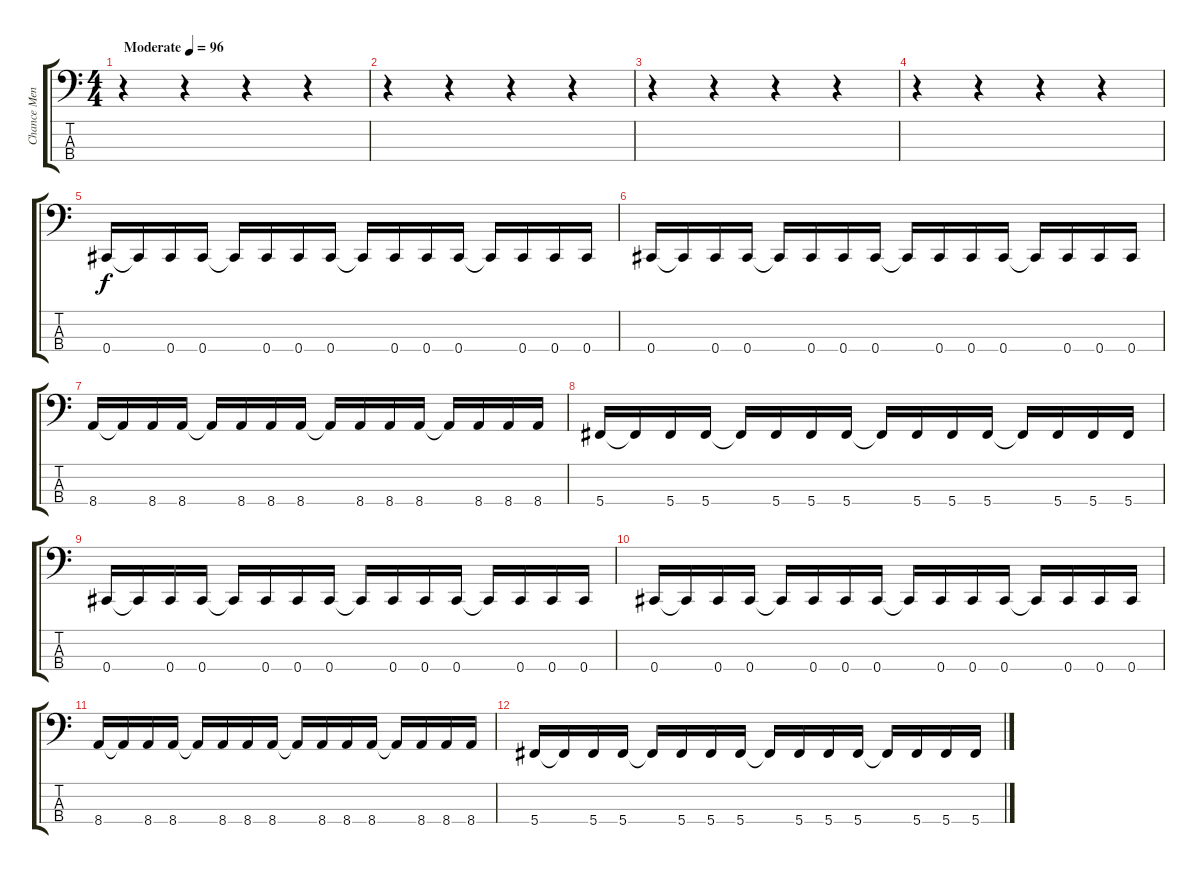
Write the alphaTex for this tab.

\track ("Chance Mendeiros" "Chance Men") {instrument electricbasspick}
\staff {score tabs}
\tuning (Gb2 Db2 Ab1 Db1) {hide}
\ts (4 4)
\tempo (96 "Moderate")
\clef f4
\ks c
r.4{dy f instrument electricbasspick} r.4 r.4 r.4 |
r.4 r.4 r.4 r.4 |
r.4 r.4 r.4 r.4 |
r.4 r.4 r.4 r.4 |
0.4.16 0.4{t}.16 0.4.16 0.4.16 0.4{t}.16 0.4.16 0.4.16 0.4.16 0.4{t}.16 0.4.16 0.4.16 0.4.16 0.4{t}.16 0.4.16 0.4.16 0.4.16 |
0.4.16 0.4{t}.16 0.4.16 0.4.16 0.4{t}.16 0.4.16 0.4.16 0.4.16 0.4{t}.16 0.4.16 0.4.16 0.4.16 0.4{t}.16 0.4.16 0.4.16 0.4.16 |
8.4.16 8.4{t}.16 8.4.16 8.4.16 8.4{t}.16 8.4.16 8.4.16 8.4.16 8.4{t}.16 8.4.16 8.4.16 8.4.16 8.4{t}.16 8.4.16 8.4.16 8.4.16 |
5.4.16 5.4{t}.16 5.4.16 5.4.16 5.4{t}.16 5.4.16 5.4.16 5.4.16 5.4{t}.16 5.4.16 5.4.16 5.4.16 5.4{t}.16 5.4.16 5.4.16 5.4.16 |
0.4.16 0.4{t}.16 0.4.16 0.4.16 0.4{t}.16 0.4.16 0.4.16 0.4.16 0.4{t}.16 0.4.16 0.4.16 0.4.16 0.4{t}.16 0.4.16 0.4.16 0.4.16 |
0.4.16 0.4{t}.16 0.4.16 0.4.16 0.4{t}.16 0.4.16 0.4.16 0.4.16 0.4{t}.16 0.4.16 0.4.16 0.4.16 0.4{t}.16 0.4.16 0.4.16 0.4.16 |
8.4.16 8.4{t}.16 8.4.16 8.4.16 8.4{t}.16 8.4.16 8.4.16 8.4.16 8.4{t}.16 8.4.16 8.4.16 8.4.16 8.4{t}.16 8.4.16 8.4.16 8.4.16 |
5.4.16 5.4{t}.16 5.4.16 5.4.16 5.4{t}.16 5.4.16 5.4.16 5.4.16 5.4{t}.16 5.4.16 5.4.16 5.4.16 5.4{t}.16 5.4.16 5.4.16 5.4.16
